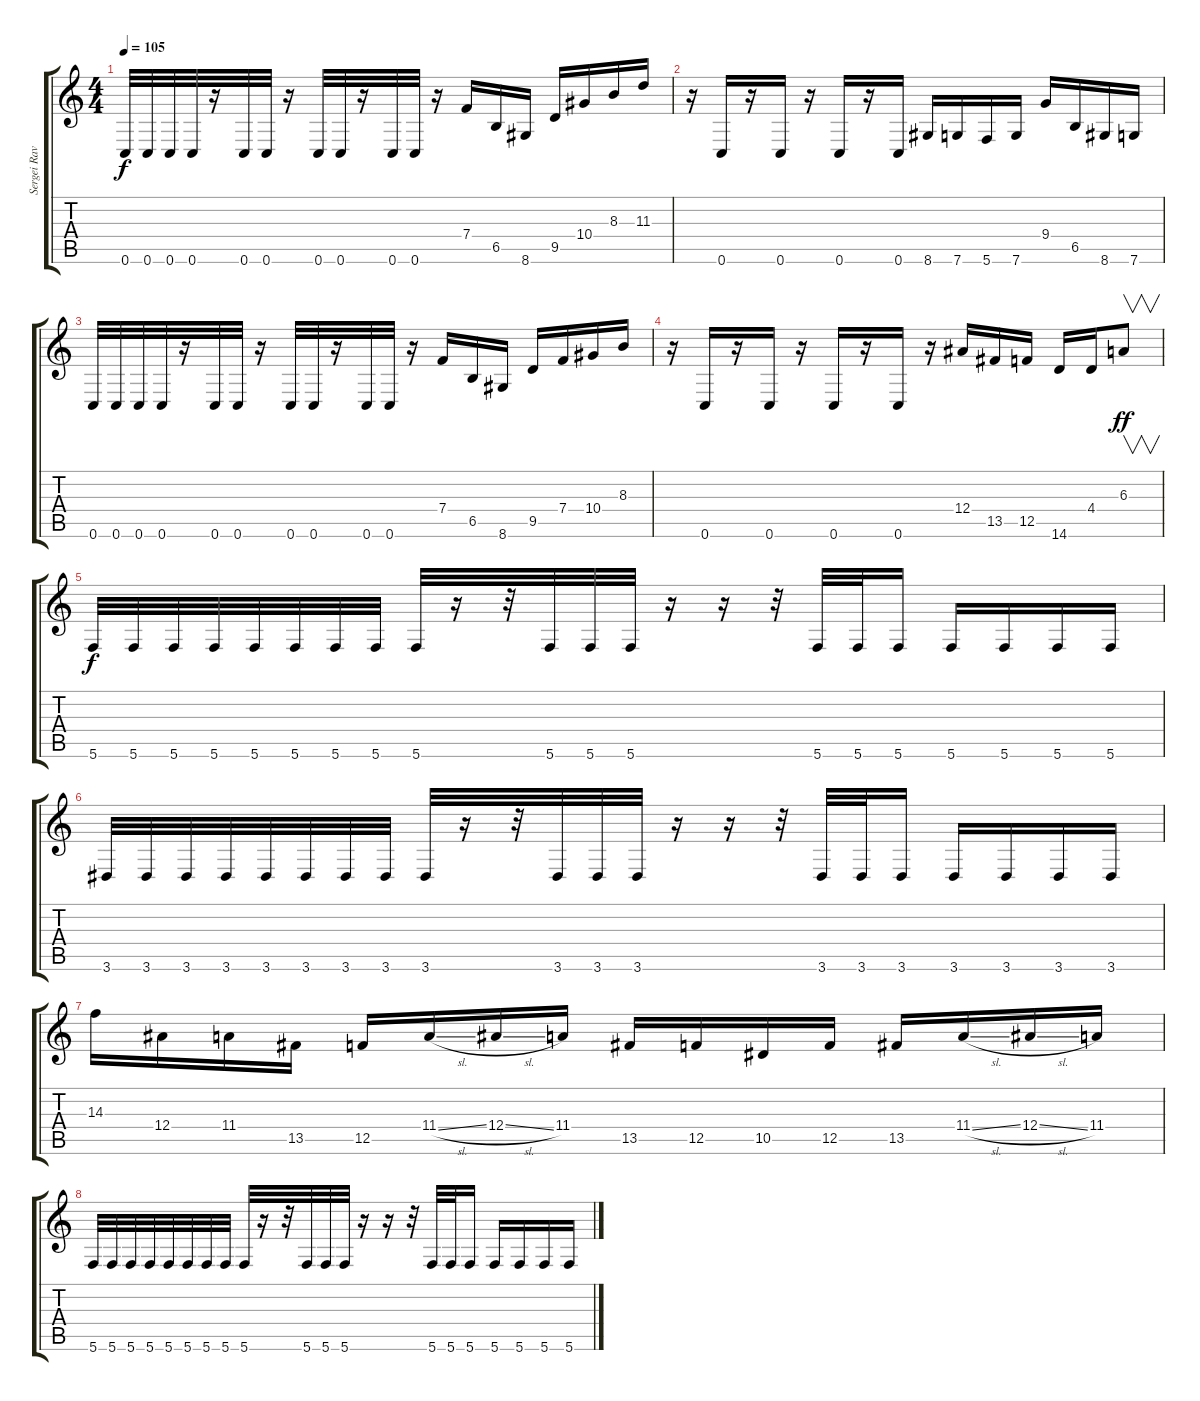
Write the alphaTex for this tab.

\track ("Sergei Ravinskiy" "Sergei Rav") {instrument distortionguitar}
\staff {score tabs}
\tuning (C4 G3 Eb3 Bb2 F2 C2) {hide}
\ts (4 4)
\tempo 105
\clef g2
\ks c
0.6.32{dy f} 0.6.32 0.6.32 0.6.32 r.16 0.6.32 0.6.32 r.16 0.6.32 0.6.32 r.16 0.6.32 0.6.32 r.16 7.4.16 6.5.16 8.6.16 9.5.16 10.4.16 8.3.16 11.3.16 |
r.16 0.6.16 r.16 0.6.16 r.16 0.6.16 r.16 0.6.16 8.6.16 7.6.16 5.6.16 7.6.16 9.4.16 6.5.16 8.6.16 7.6.16 |
0.6.32{instrument distortionguitar} 0.6.32 0.6.32 0.6.32 r.16 0.6.32 0.6.32 r.16 0.6.32 0.6.32 r.16 0.6.32 0.6.32 r.16 7.4.16 6.5.16 8.6.16 9.5.16 7.4.16 10.4.16 8.3.16 |
r.16 0.6.16 r.16 0.6.16 r.16 0.6.16 r.16 0.6.16 r.16 12.4.16 13.5.16 12.5.16 14.6.16 4.4.16 6.3.8{v dy ff instrument guitarharmonics} |
5.6.32{dy f instrument distortionguitar} 5.6.32 5.6.32 5.6.32 5.6.32 5.6.32 5.6.32 5.6.32 5.6.32 r.16 r.32 5.6.32 5.6.32 5.6.32 r.16 r.16 r.32 5.6.32 5.6.32 5.6.16 5.6.16 5.6.16 5.6.16 5.6.16 |
3.6.32{instrument distortionguitar} 3.6.32 3.6.32 3.6.32 3.6.32 3.6.32 3.6.32 3.6.32 3.6.32 r.16 r.32 3.6.32 3.6.32 3.6.32 r.16 r.16 r.32 3.6.32 3.6.32 3.6.16 3.6.16 3.6.16 3.6.16 3.6.16 |
14.3.16 12.4.16 11.4.16 13.5.16 12.5.16 11.4{sl}.16 12.4{sl}.16 11.4.16 13.5.16 12.5.16 10.5.16 12.5.16 13.5.16 11.4{sl}.16 12.4{sl}.16 11.4.16 |
5.6.32{instrument distortionguitar} 5.6.32 5.6.32 5.6.32 5.6.32 5.6.32 5.6.32 5.6.32 5.6.32 r.16 r.32 5.6.32 5.6.32 5.6.32 r.16 r.16 r.32 5.6.32 5.6.32 5.6.16 5.6.16 5.6.16 5.6.16 5.6.16
